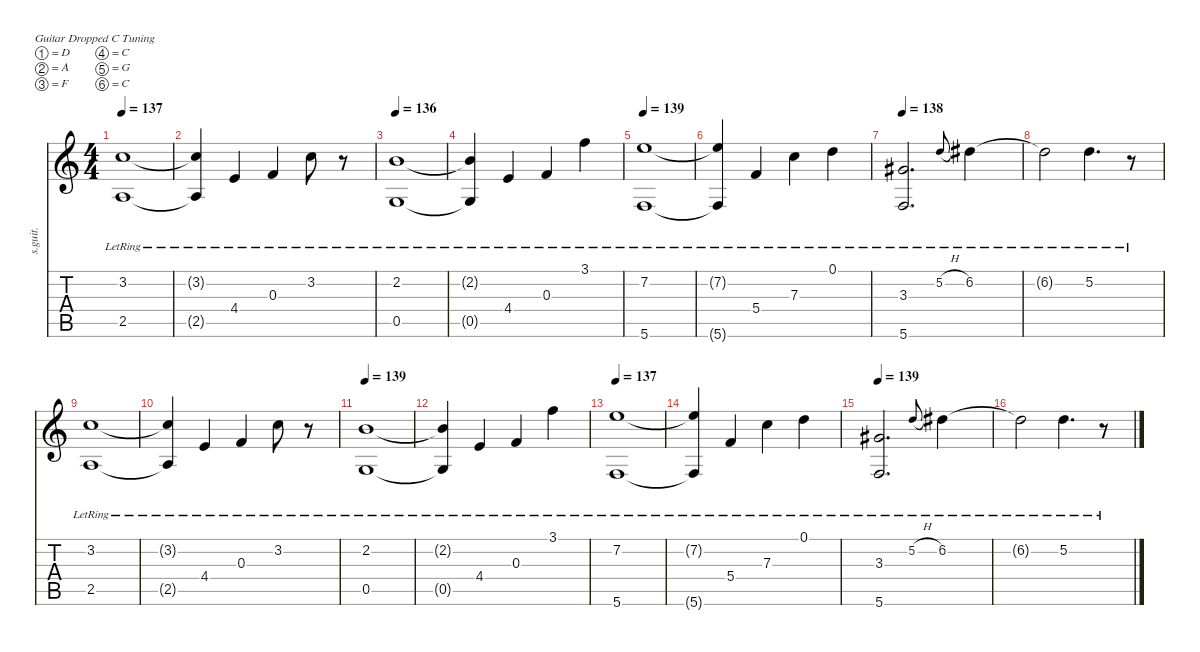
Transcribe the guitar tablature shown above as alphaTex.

\defaultSystemsLayout 4
\hideDynamics
\bracketExtendMode nobrackets
\track ("Rhythm 2" "s.guit.") {instrument distortionguitar}
\staff {score tabs}
\tuning (D4 A3 F3 C3 G2 C2)
\ts (4 4)
\beaming (8 2 2 2 2)
\tempo 137
\clef g2
\ks c
(2.5{lr} 3.2{lr}).1{lyrics (0 "") lyrics (1 "") lyrics (2 "") lyrics (3 "") lyrics (4 "") dy ppp} |
(3.2{lr t} 2.5{lr t}).4{lyrics (0 "") lyrics (1 "") lyrics (2 "") lyrics (3 "") lyrics (4 "")} 4.4{lr}.4{lyrics (0 "") lyrics (1 "") lyrics (2 "") lyrics (3 "") lyrics (4 "")} 0.3{lr}.4{lyrics (0 "") lyrics (1 "") lyrics (2 "") lyrics (3 "") lyrics (4 "")} 3.2{lr}.8{lyrics (0 "") lyrics (1 "") lyrics (2 "") lyrics (3 "") lyrics (4 "")} r.8 |
\tempo 136
(2.2{lr} 0.5{lr}).1{lyrics (0 "") lyrics (1 "") lyrics (2 "") lyrics (3 "") lyrics (4 "")} |
(0.5{lr t} 2.2{lr t}).4{lyrics (0 "") lyrics (1 "") lyrics (2 "") lyrics (3 "") lyrics (4 "")} 4.4{lr}.4{lyrics (0 "") lyrics (1 "") lyrics (2 "") lyrics (3 "") lyrics (4 "")} 0.3{lr}.4{lyrics (0 "") lyrics (1 "") lyrics (2 "") lyrics (3 "") lyrics (4 "")} 3.1{lr}.4{lyrics (0 "") lyrics (1 "") lyrics (2 "") lyrics (3 "") lyrics (4 "")} |
\tempo 139
(5.6{lr} 7.2{lr}).1{lyrics (0 "") lyrics (1 "") lyrics (2 "") lyrics (3 "") lyrics (4 "")} |
(5.6{lr t} 7.2{lr t}).4{lyrics (0 "") lyrics (1 "") lyrics (2 "") lyrics (3 "") lyrics (4 "")} 5.4{lr}.4{lyrics (0 "") lyrics (1 "") lyrics (2 "") lyrics (3 "") lyrics (4 "")} 7.3{lr}.4{lyrics (0 "") lyrics (1 "") lyrics (2 "") lyrics (3 "") lyrics (4 "")} 0.1{lr}.4{lyrics (0 "") lyrics (1 "") lyrics (2 "") lyrics (3 "") lyrics (4 "")} |
\tempo 138
(3.3{lr acc #} 5.6{lr}).2{d lyrics (0 "") lyrics (1 "") lyrics (2 "") lyrics (3 "") lyrics (4 "")} 5.2{h lr}.8{lyrics (0 "") lyrics (1 "") lyrics (2 "") lyrics (3 "") lyrics (4 "") gr onbeat} 6.2{lr acc #}.4{lyrics (0 "") lyrics (1 "") lyrics (2 "") lyrics (3 "") lyrics (4 "")} |
6.2{lr t acc #}.2{lyrics (0 "") lyrics (1 "") lyrics (2 "") lyrics (3 "") lyrics (4 "")} 5.2{lr}.4{d lyrics (0 "") lyrics (1 "") lyrics (2 "") lyrics (3 "") lyrics (4 "")} r.8 |
(3.2{lr} 2.5{lr}).1{lyrics (0 "") lyrics (1 "") lyrics (2 "") lyrics (3 "") lyrics (4 "")} |
(3.2{lr t} 2.5{lr t}).4{lyrics (0 "") lyrics (1 "") lyrics (2 "") lyrics (3 "") lyrics (4 "")} 4.4{lr}.4{lyrics (0 "") lyrics (1 "") lyrics (2 "") lyrics (3 "") lyrics (4 "")} 0.3{lr}.4{lyrics (0 "") lyrics (1 "") lyrics (2 "") lyrics (3 "") lyrics (4 "")} 3.2{lr}.8{lyrics (0 "") lyrics (1 "") lyrics (2 "") lyrics (3 "") lyrics (4 "")} r.8 |
\tempo 139
(2.2{lr} 0.5{lr}).1{lyrics (0 "") lyrics (1 "") lyrics (2 "") lyrics (3 "") lyrics (4 "")} |
(2.2{lr t} 0.5{lr t}).4{lyrics (0 "") lyrics (1 "") lyrics (2 "") lyrics (3 "") lyrics (4 "")} 4.4{lr}.4{lyrics (0 "") lyrics (1 "") lyrics (2 "") lyrics (3 "") lyrics (4 "")} 0.3{lr}.4{lyrics (0 "") lyrics (1 "") lyrics (2 "") lyrics (3 "") lyrics (4 "")} 3.1{lr}.4{lyrics (0 "") lyrics (1 "") lyrics (2 "") lyrics (3 "") lyrics (4 "")} |
\tempo 137
(5.6{lr} 7.2{lr}).1{lyrics (0 "") lyrics (1 "") lyrics (2 "") lyrics (3 "") lyrics (4 "")} |
(5.6{lr t} 7.2{lr t}).4{lyrics (0 "") lyrics (1 "") lyrics (2 "") lyrics (3 "") lyrics (4 "")} 5.4{lr}.4{lyrics (0 "") lyrics (1 "") lyrics (2 "") lyrics (3 "") lyrics (4 "")} 7.3{lr}.4{lyrics (0 "") lyrics (1 "") lyrics (2 "") lyrics (3 "") lyrics (4 "")} 0.1{lr}.4{lyrics (0 "") lyrics (1 "") lyrics (2 "") lyrics (3 "") lyrics (4 "")} |
\tempo 139
(3.3{lr acc #} 5.6{lr}).2{d lyrics (0 "") lyrics (1 "") lyrics (2 "") lyrics (3 "") lyrics (4 "")} 5.2{h lr}.8{lyrics (0 "") lyrics (1 "") lyrics (2 "") lyrics (3 "") lyrics (4 "") gr onbeat} 6.2{lr acc #}.4{lyrics (0 "") lyrics (1 "") lyrics (2 "") lyrics (3 "") lyrics (4 "")} |
6.2{lr t acc #}.2{lyrics (0 "") lyrics (1 "") lyrics (2 "") lyrics (3 "") lyrics (4 "")} 5.2{lr}.4{d lyrics (0 "") lyrics (1 "") lyrics (2 "") lyrics (3 "") lyrics (4 "")} r.8
